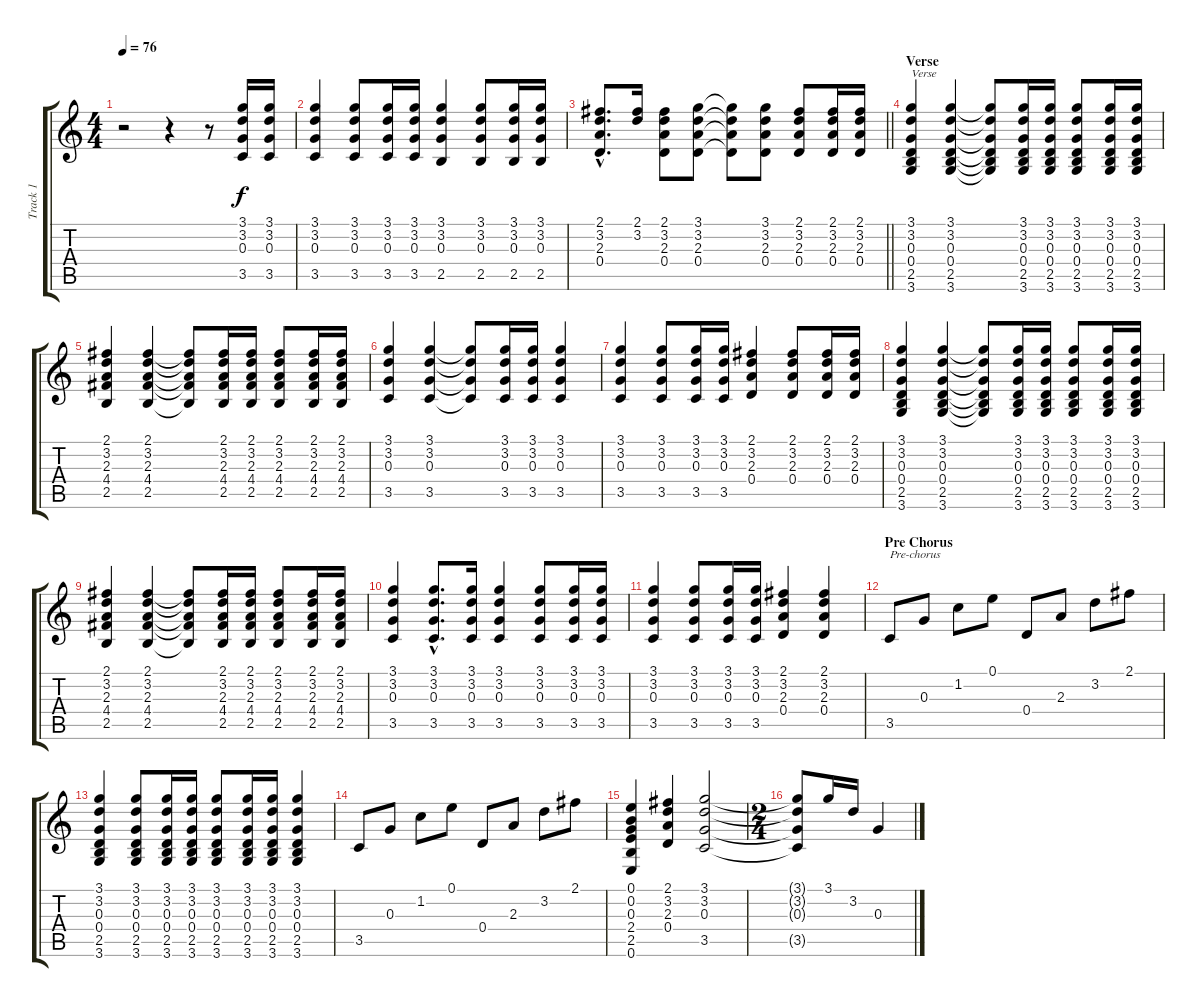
\track ("Track 1" "Track 1") {instrument acousticguitarsteel}
\staff {score tabs}
\tuning (E4 B3 G3 D3 A2 E2) {hide}
\ts (4 4)
\tempo 76
\clef g2
\ks c
r.2{dy f instrument acousticguitarsteel} r.4 r.8 (3.1 3.2 0.3 3.5).16 (3.1 3.2 0.3 3.5).16 |
(3.1 3.2 0.3 3.5).4 (3.1 3.2 0.3 3.5).8 (3.1 3.2 0.3 3.5).16 (3.1 3.2 0.3 3.5).16 (3.1 3.2 0.3 2.5).4 (3.1 3.2 0.3 2.5).8 (3.1 3.2 0.3 2.5).16 (3.1 3.2 0.3 2.5).16 |
\barLineRight lightlight
(2.1{hac} 3.2{hac} 2.3{hac} 0.4{hac}).8{d} (2.1 3.2).16 (2.1 3.2 2.3 0.4).8 (3.1 3.2 2.3 0.4).8 (3.1{t} 3.2{t} 2.3{t} 0.4{t}).8 (3.1 3.2 2.3 0.4).8 (2.1 3.2 2.3 0.4).8 (2.1 3.2 2.3 0.4).16 (2.1 3.2 2.3 0.4).16 |
\section ("" "Verse")
(3.1 3.2 0.3 0.4 2.5 3.6).4{txt "Verse"} (3.1 3.2 0.3 0.4 2.5 3.6).4 (3.1{t} 3.2{t} 0.3{t} 0.4{t} 2.5{t} 3.6{t}).8 (3.1 3.2 0.3 0.4 2.5 3.6).16 (3.1 3.2 0.3 0.4 2.5 3.6).16 (3.1 3.2 0.3 0.4 2.5 3.6).8 (3.1 3.2 0.3 0.4 2.5 3.6).16 (3.1 3.2 0.3 0.4 2.5 3.6).16 |
(2.1 3.2 2.3 4.4 2.5).4 (2.1 3.2 2.3 4.4 2.5).4 (2.1{t} 3.2{t} 2.3{t} 4.4{t} 2.5{t}).8 (2.1 3.2 2.3 4.4 2.5).16 (2.1 3.2 2.3 4.4 2.5).16 (2.1 3.2 2.3 4.4 2.5).8 (2.1 3.2 2.3 4.4 2.5).16 (2.1 3.2 2.3 4.4 2.5).16 |
(3.1 3.2 0.3 3.5).4 (3.1 3.2 0.3 3.5).4 (3.1{t} 3.2{t} 0.3{t} 3.5{t}).8 (3.1 3.2 0.3 3.5).16 (3.1 3.2 0.3 3.5).16 (3.1 3.2 0.3 3.5).4 |
(3.1 3.2 0.3 3.5).4 (3.1 3.2 0.3 3.5).8 (3.1 3.2 0.3 3.5).16 (3.1 3.2 0.3 3.5).16 (2.1 3.2 2.3 0.4).4 (2.1 3.2 2.3 0.4).8 (2.1 3.2 2.3 0.4).16 (2.1 3.2 2.3 0.4).16 |
(3.1 3.2 0.3 0.4 2.5 3.6).4 (3.1 3.2 0.3 0.4 2.5 3.6).4 (3.1{t} 3.2{t} 0.3{t} 0.4{t} 2.5{t} 3.6{t}).8 (3.1 3.2 0.3 0.4 2.5 3.6).16 (3.1 3.2 0.3 0.4 2.5 3.6).16 (3.1 3.2 0.3 0.4 2.5 3.6).8 (3.1 3.2 0.3 0.4 2.5 3.6).16 (3.1 3.2 0.3 0.4 2.5 3.6).16 |
(2.1 3.2 2.3 4.4 2.5).4 (2.1 3.2 2.3 4.4 2.5).4 (2.1{t} 3.2{t} 2.3{t} 4.4{t} 2.5{t}).8 (2.1 3.2 2.3 4.4 2.5).16 (2.1 3.2 2.3 4.4 2.5).16 (2.1 3.2 2.3 4.4 2.5).8 (2.1 3.2 2.3 4.4 2.5).16 (2.1 3.2 2.3 4.4 2.5).16 |
(3.1 3.2 0.3 3.5).4 (3.1{hac} 3.2{hac} 0.3{hac} 3.5{hac}).8{d} (3.1 3.2 0.3 3.5).16 (3.1 3.2 0.3 3.5).4 (3.1 3.2 0.3 3.5).8 (3.1 3.2 0.3 3.5).16 (3.1 3.2 0.3 3.5).16 |
(3.1 3.2 0.3 3.5).4 (3.1 3.2 0.3 3.5).8 (3.1 3.2 0.3 3.5).16 (3.1 3.2 0.3 3.5).16 (2.1 3.2 2.3 0.4).4 (2.1 3.2 2.3 0.4).4 |
\section ("" "Pre Chorus")
3.5.8{txt "Pre-chorus"} 0.3.8 1.2.8 0.1.8 0.4.8 2.3.8 3.2.8 2.1.8 |
(3.1 3.2 0.3 0.4 2.5 3.6).4 (3.1 3.2 0.3 0.4 2.5 3.6).8 (3.1 3.2 0.3 0.4 2.5 3.6).16 (3.1 3.2 0.3 0.4 2.5 3.6).16 (3.1 3.2 0.3 0.4 2.5 3.6).8 (3.1 3.2 0.3 0.4 2.5 3.6).16 (3.1 3.2 0.3 0.4 2.5 3.6).16 (3.1 3.2 0.3 0.4 2.5 3.6).4 |
3.5.8 0.3.8 1.2.8 0.1.8 0.4.8 2.3.8 3.2.8 2.1.8 |
(0.1 0.2 0.3 2.4 2.5 0.6).4 (2.1 3.2 2.3 0.4).4 (3.1 3.2 0.3 3.5).2 |
\ts (2 4)
(3.1{t} 3.2{t} 0.3{t} 3.5{t}).8 3.1.16 3.2.16 0.3.4
